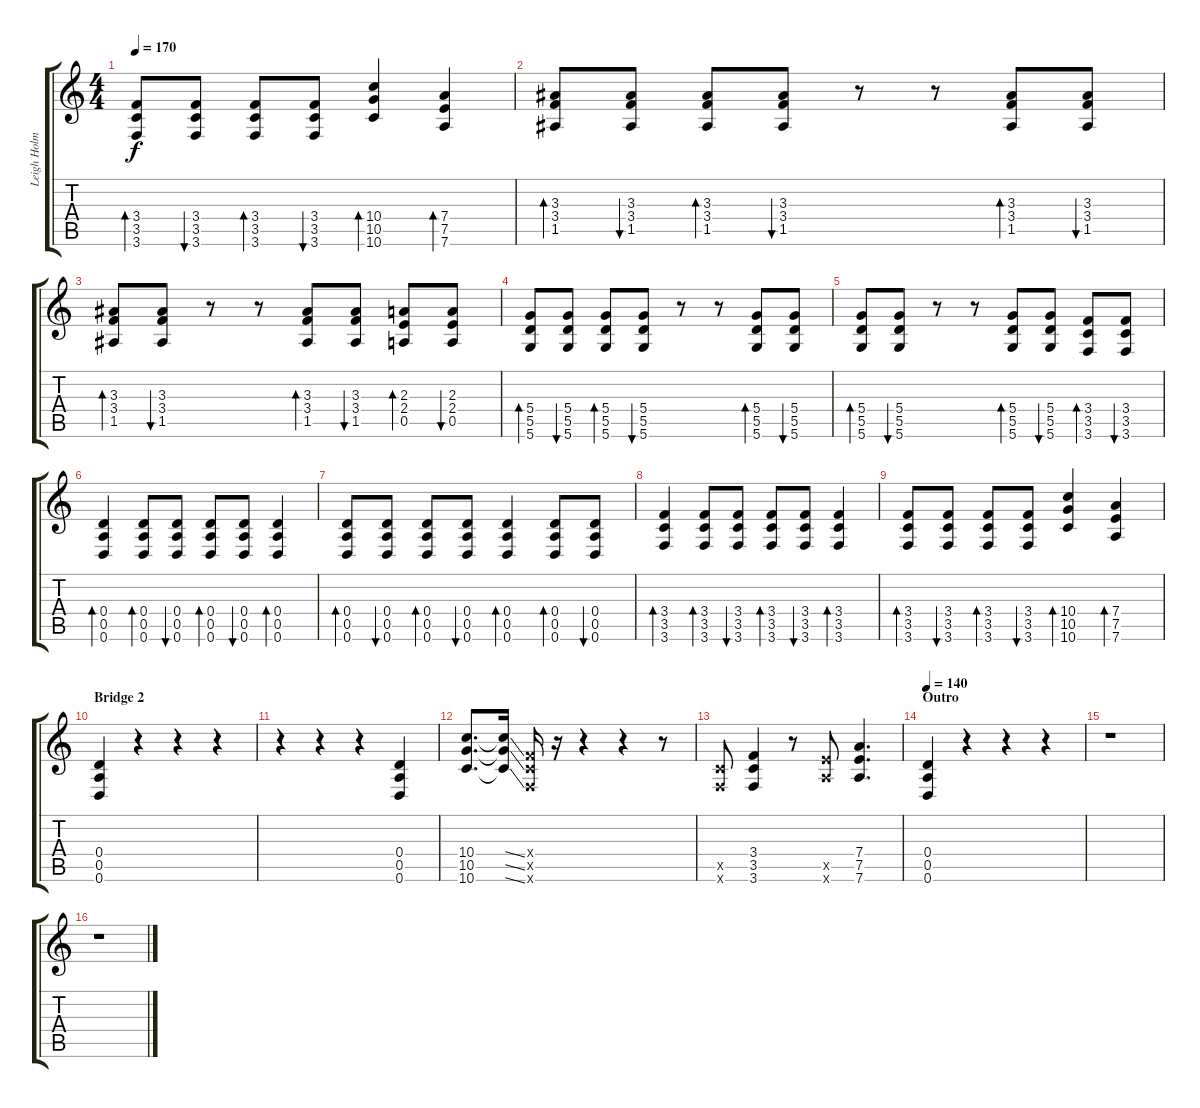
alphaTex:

\track ("Leigh Holmes" "Leigh Holm") {instrument overdrivenguitar}
\staff {score tabs}
\tuning (E4 B3 G3 D3 A2 D2) {hide}
\ts (4 4)
\tempo 170
\clef g2
\ks c
(3.4 3.5 3.6).8{bd 120 dy f} (3.4 3.5 3.6).8{bu 120} (3.4 3.5 3.6).8{bd 120} (3.4 3.5 3.6).8{bu 120} (10.4 10.5 10.6).4{bd 120} (7.4 7.5 7.6).4{bd 120} |
(3.3 3.4 1.5).8{bd 120} (3.3 3.4 1.5).8{bu 120} (3.3 3.4 1.5).8{bd 120} (3.3 3.4 1.5).8{bu 120} r.8 r.8 (3.3 3.4 1.5).8{bd 120} (3.3 3.4 1.5).8{bu 120} |
(3.3 3.4 1.5).8{bd 120} (3.3 3.4 1.5).8{bu 120} r.8 r.8 (3.3 3.4 1.5).8{bd 120} (3.3 3.4 1.5).8{bu 120} (2.3 2.4 0.5).8{bd 120} (2.3 2.4 0.5).8{bu 120} |
(5.4 5.5 5.6).8{bd 120} (5.4 5.5 5.6).8{bu 120} (5.4 5.5 5.6).8{bd 120} (5.4 5.5 5.6).8{bu 120} r.8 r.8 (5.4 5.5 5.6).8{bd 120} (5.4 5.5 5.6).8{bu 120} |
(5.4 5.5 5.6).8{bd 120} (5.4 5.5 5.6).8{bu 120} r.8 r.8 (5.4 5.5 5.6).8{bd 120} (5.4 5.5 5.6).8{bu 120} (3.4 3.5 3.6).8{bd 120} (3.4 3.5 3.6).8{bu 120} |
(0.4 0.5 0.6).4{bd 120} (0.4 0.5 0.6).8{bd 120} (0.4 0.5 0.6).8{bu 120} (0.4 0.5 0.6).8{bd 120} (0.4 0.5 0.6).8{bu 120} (0.4 0.5 0.6).4{bd 120} |
(0.4 0.5 0.6).8{bd 120} (0.4 0.5 0.6).8{bu 120} (0.4 0.5 0.6).8{bd 120} (0.4 0.5 0.6).8{bu 120} (0.4 0.5 0.6).4{bd 120} (0.4 0.5 0.6).8{bd 120} (0.4 0.5 0.6).8{bu 120} |
(3.4 3.5 3.6).4{bd 120} (3.4 3.5 3.6).8{bd 120} (3.4 3.5 3.6).8{bu 120} (3.4 3.5 3.6).8{bd 120} (3.4 3.5 3.6).8{bu 120} (3.4 3.5 3.6).4{bd 120} |
(3.4 3.5 3.6).8{bd 120} (3.4 3.5 3.6).8{bu 120} (3.4 3.5 3.6).8{bd 120} (3.4 3.5 3.6).8{bu 120} (10.4 10.5 10.6).4{bd 120} (7.4 7.5 7.6).4{bd 120} |
\section ("" "Bridge 2")
(0.4 0.5 0.6).4 r.4 r.4 r.4 |
r.4 r.4 r.4 (0.4 0.5 0.6).4 |
(10.4 10.5 10.6).8{d} (10.4{ss t} 10.5{ss t} 10.6{ss t}).16 (3.4{x} 3.5{x} 3.6{x}).16 r.16 r.4 r.4 r.8 |
(3.5{x} 3.6{x}).8 (3.4 3.5 3.6).4 r.8 (7.5{x} 7.6{x}).8 (7.4 7.5 7.6).4{d} |
\section ("" "Outro")
\tempo 140
(0.4 0.5 0.6).4 r.4 r.4 r.4 |
r.1 |
r.1
